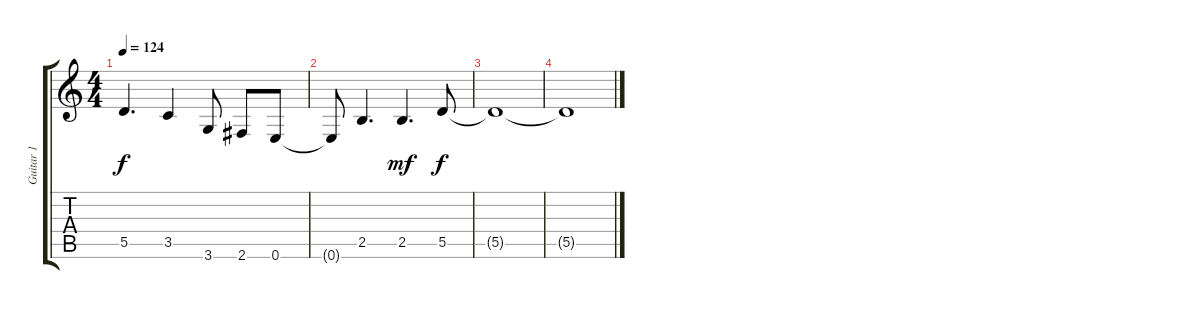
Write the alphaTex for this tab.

\track ("Guitar 1" "Guitar 1") {instrument overdrivenguitar}
\staff {score tabs}
\tuning (E4 B3 G3 D3 A2 E2) {hide}
\ts (4 4)
\tempo 124
\clef g2
\ks c
5.5{t}.4{d dy f} 3.5.4 3.6.8 2.6.8 0.6.8 |
0.6{t}.8 2.5.4{d} 2.5.4{d dy mf} 5.5.8{dy f} |
5.5{t}.1 |
5.5{t}.1
